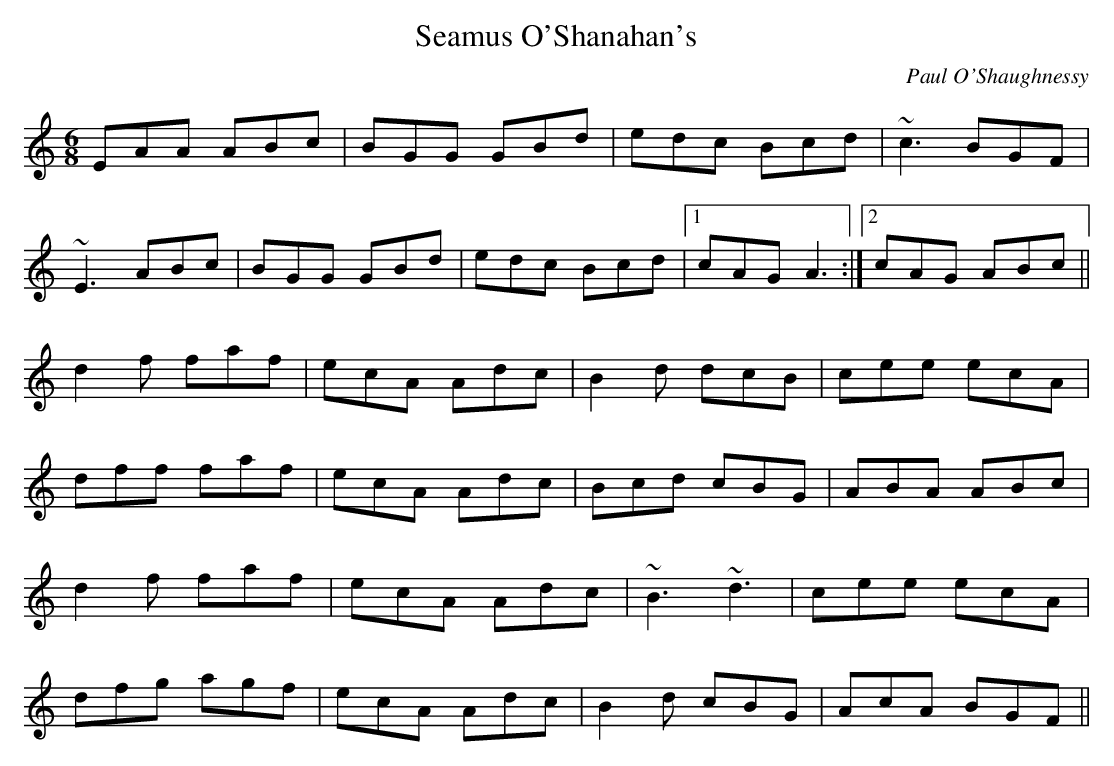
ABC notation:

X:1
T:Seamus O'Shanahan's
C:Paul O'Shaughnessy
M:6/8
L:1/8
K:Am
EAA ABc|BGG GBd|edc Bcd|~c3 BGF|!
~E3 ABc|BGG GBd|edc Bcd|1 cAG A3:|2 cAG ABc||!
d2f faf|ecA Adc|B2d dcB|cee ecA|!
dff faf|ecA Adc|Bcd cBG|ABA ABc|!
d2f faf|ecA Adc|~B3 ~d3|cee ecA|!
dfg agf|ecA Adc|B2d cBG|AcA BGF||!
